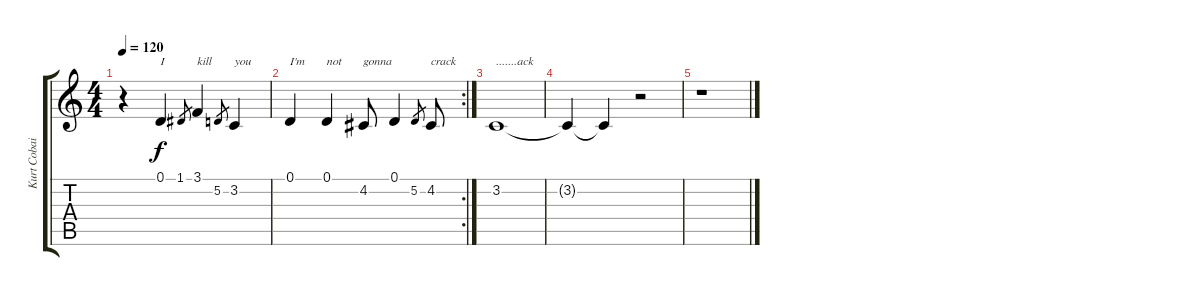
\track ("Kurt Cobain : Voice" "Kurt Cobai") {instrument cello}
\staff {score tabs}
\tuning (D4 A3 F3 C3 G2 D2) {hide}
\ts (4 4)
\tempo 120
\clef g2
\ks c
r.4{dy f} 0.1.4{txt "I"} 1.1.8{gr} 3.1.4{txt "kill"} 5.2.8{gr} 3.2.4{txt "you"} |
\rc 2
0.1.4{txt "I'm"} 0.1.4{txt "not"} 4.2.8{txt "gonna"} 0.1.4 5.2.8{gr} 4.2.8{txt "crack"} |
3.2.1{txt ".......ack"} |
3.2{t}.4 3.2{t}.4 r.2 |
r.1
